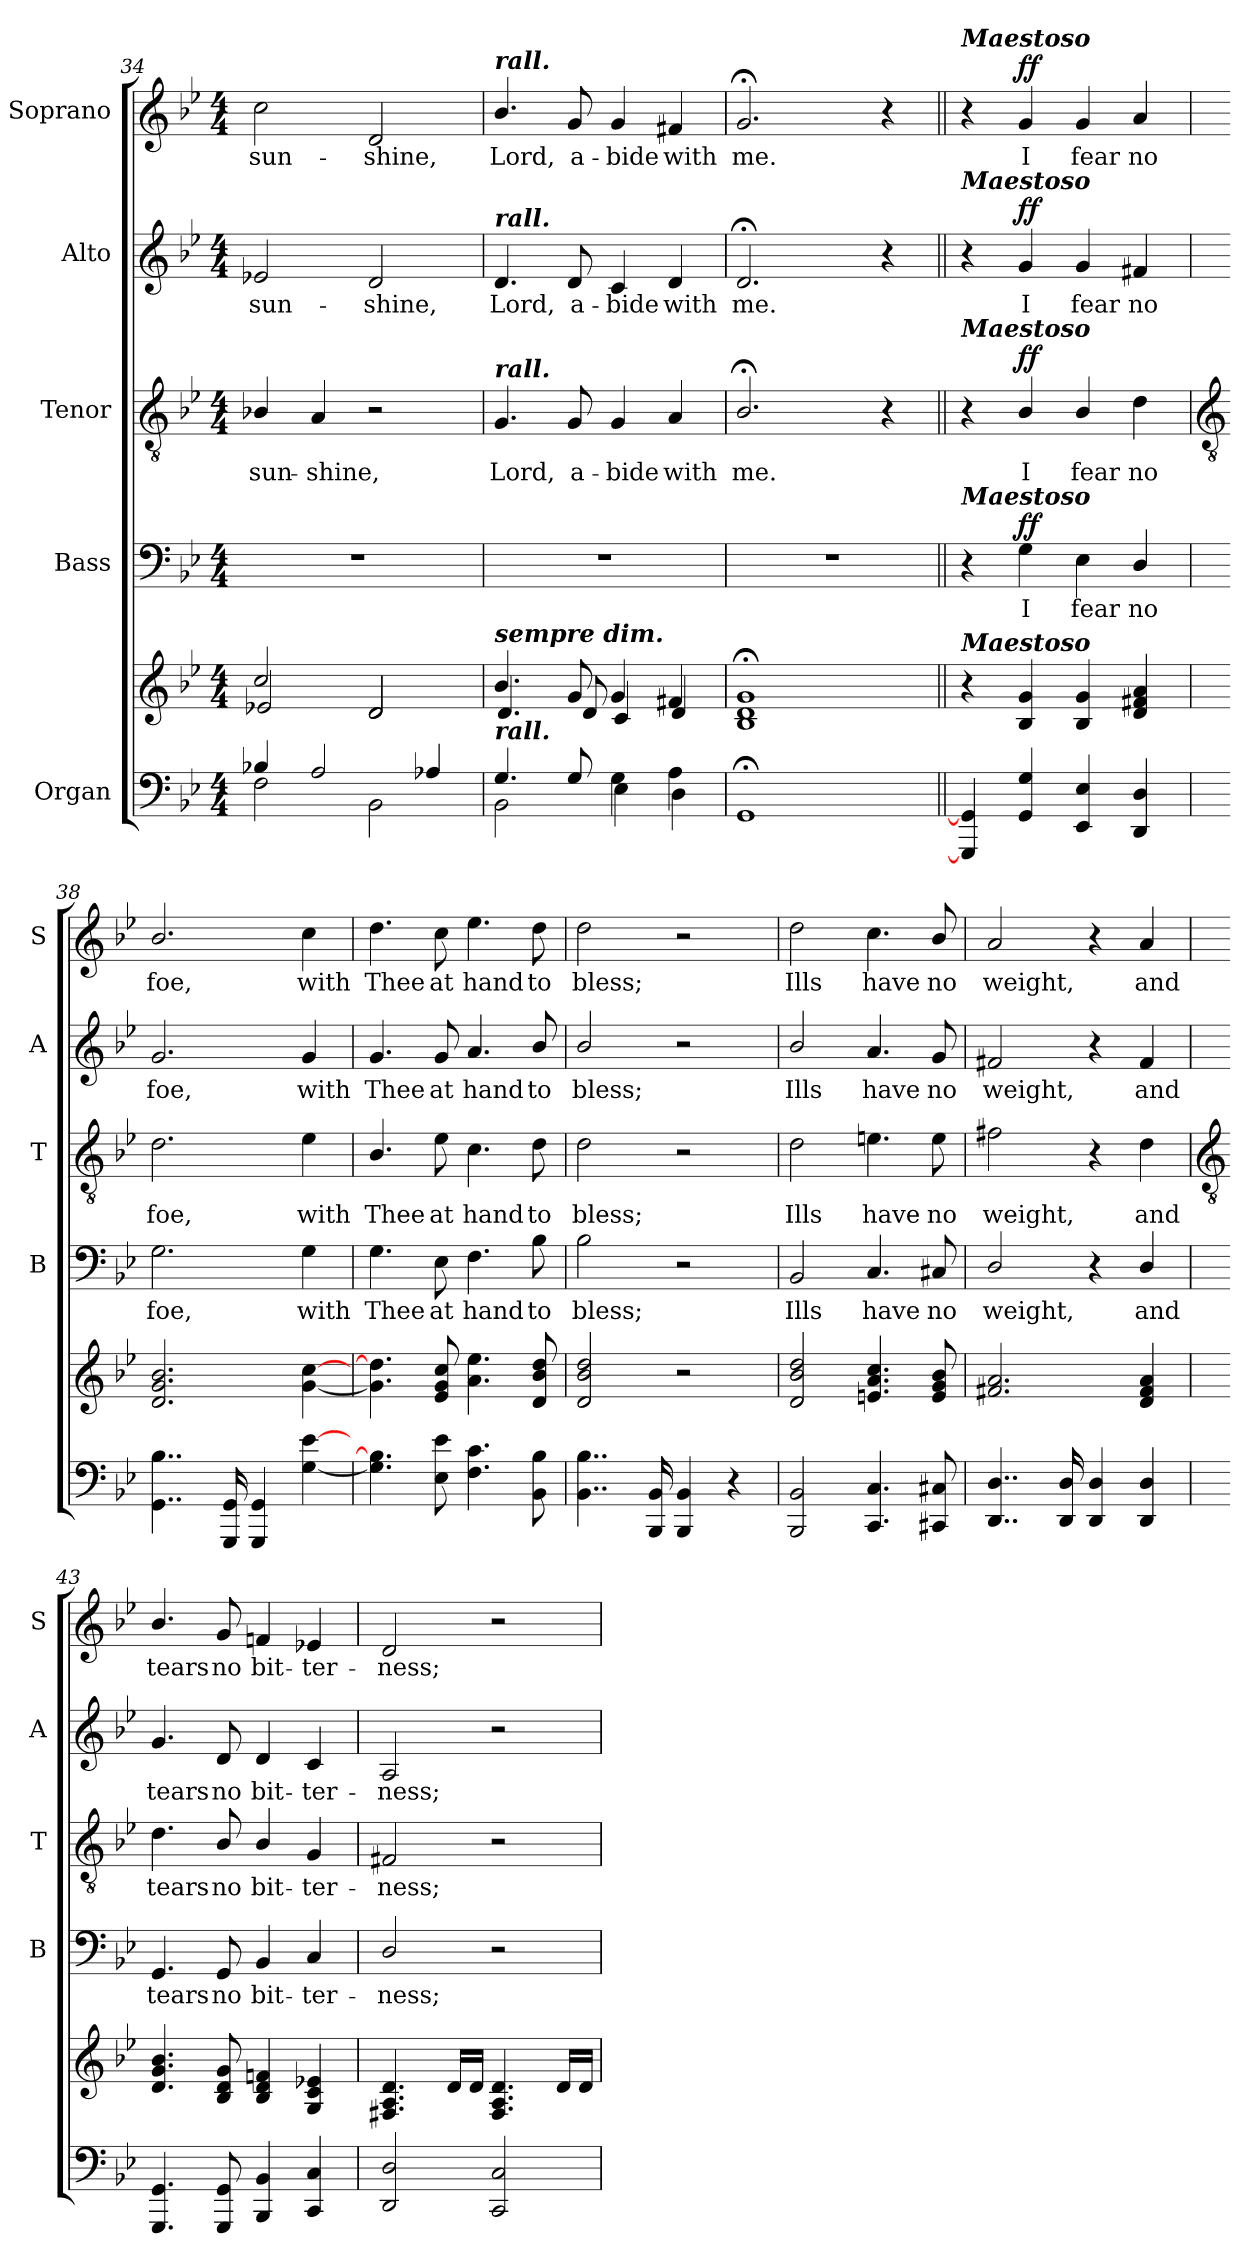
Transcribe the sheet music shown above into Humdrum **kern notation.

**kern	**kern	**kern	**text	**dynam	**kern	**text	**dynam	**kern	**text	**dynam	**kern	**text	**dynam
*part5	*part5	*part4	*part4	*part4	*part3	*part3	*part3	*part2	*part2	*part2	*part1	*part1	*part1
*staff6	*staff5	*staff4	*staff4	*staff4	*staff3	*staff3	*staff3	*staff2	*staff2	*staff2	*staff1	*staff1	*staff1
*I"Organ	*	*I"Bass	*	*	*I"Tenor	*	*	*I"Alto	*	*	*I"Soprano	*	*
*	*	*I'B	*	*	*I'T	*	*	*I'A	*	*	*I'S	*	*
*clefF4	*clefG2	*clefF4	*	*	*clefGv2	*	*	*clefG2	*	*	*clefG2	*	*
*k[b-e-]	*k[b-e-]	*k[b-e-]	*	*	*k[b-e-]	*	*	*k[b-e-]	*	*	*k[b-e-]	*	*
*B-:	*B-:	*B-:	*	*	*B-:	*	*	*B-:	*	*	*B-:	*	*
*M4/4	*M4/4	*M4/4	*	*	*M4/4	*	*	*M4/4	*	*	*M4/4	*	*
=34	=34	=34	=34	=34	=34	=34	=34	=34	=34	=34	=34	=34	=34
*^	*^	*	*	*	*	*	*	*	*	*	*	*	*
!	!	!	!	!	!	!	!	!LO:LY:b	!	!	!LO:LY:b	!	!	!LO:LY:b	!
4B-X/	2F\	2cc/	2e-X/	1r	.	.	4B-X/	sun-	.	2e-X	sun-	.	2cc	sun-	.
!	!	!	!	!	!	!	!	!LO:LY:b	!	!	!	!	!	!	!
2A/	.	.	.	.	.	.	4A	-shine,	.	.	.	.	.	.	.
!	!	!	!	!	!	!	!	!	!	!	!LO:LY:b	!	!	!LO:LY:b	!
.	2BB-\	2d/	2d/	.	.	.	2r	.	.	2d	-shine,	.	2d	-shine,	.
4A-X/	.	.	.	.	.	.	.	.	.	.	.	.	.	.	.
=35	=35	=35	=35	=35	=35	=35	=35	=35	=35	=35	=35	=35	=35	=35	=35
!	!	!	!	!	!	!	!	!	!	!	!	!	!LO:TX:a:Bi:t=rall.	!	!
!	!	!	!	!	!	!	!	!	!	!LO:TX:a:Bi:t=rall.	!	!	!	!	!
!	!	!	!	!	!	!	!LO:TX:a:Bi:t=rall.	!	!	!	!	!	!	!	!
!	!	!LO:TX:a:Bi:t=sempre dim.	!	!	!	!	!	!	!	!	!	!	!	!	!
!LO:TX:a:Bi:t=rall.	!	!	!	!	!	!	!	!	!	!	!	!	!	!	!
!	!	!	!	!	!	!	!	!LO:LY:b	!	!	!LO:LY:b	!	!	!LO:LY:b	!
4.G/	2BB-\	4.b-/	4.d/	1r	.	.	4.G	Lord,	.	4.d	Lord,	.	4.b-/	Lord,	.
!	!	!	!	!	!	!	!	!LO:LY:b	!	!	!LO:LY:b	!	!	!LO:LY:b	!
8G/	.	8g/	8d/	.	.	.	8G	a-	.	8d	a-	.	8g	a-	.
!	!	!	!	!	!	!	!	!LO:LY:b	!	!	!LO:LY:b	!	!	!LO:LY:b	!
4G\	4E-\	4g/	4c/	.	.	.	4G	-bide	.	4c	-bide	.	4g	-bide	.
!	!	!	!	!	!	!	!	!LO:LY:b	!	!	!LO:LY:b	!	!	!LO:LY:b	!
4A\	4D\	4f#X/	4d/	.	.	.	4A	with	.	4d	with	.	4f#X	with	.
=36	=36	=36	=36	=36	=36	=36	=36	=36	=36	=36	=36	=36	=36	=36	=36
!	!	!	!	!	!	!	!	!LO:LY:b	!	!	!LO:LY:b	!	!	!LO:LY:b	!
1GG;/	2ryy	1g;</	1B-\ 1d\	1r	.	.	2.B-;</	me.	.	2.d;<	me.	.	2.g;<	me.	.
.	2ryy	.	.	.	.	.	.	.	.	.	.	.	.	.	.
.	.	.	.	.	.	.	4r	.	.	4r	.	.	4r	.	.
=37||	=37||	=37||	=37||	=37||	=37||	=37||	=37||	=37||	=37||	=37||	=37||	=37||	=37||	=37||	=37||
!	!	!	!	!	!	!	!	!	!	!	!	!	!LO:TX:a:Bi:t=Maestoso	!	!
!	!	!	!	!	!	!	!	!	!	!LO:TX:a:Bi:t=Maestoso	!	!	!	!	!
!	!	!	!	!	!	!	!LO:TX:a:Bi:t=Maestoso	!	!	!	!	!	!	!	!
!	!	!	!	!LO:TX:a:Bi:t=Maestoso	!	!	!	!	!	!	!	!	!	!	!
!	!	!LO:TX:a:Bi:t=Maestoso	!	!	!	!	!	!	!	!	!	!	!	!	!
4ryy	4GGG/] 4GG/]	4r	2ryy	4r	.	.	4r	.	.	4r	.	.	4r	.	.
!	!	!	!	!	!LO:LY:b	!LO:DY:b	!	!LO:LY:b	!LO:DY:b	!	!LO:LY:b	!LO:DY:b	!	!LO:LY:b	!LO:DY:b
4GG/ 4G/	4ryy	4B-/ 4g/	.	4G	I	ff	4B-/	I	ff	4g	I	ff	4g	I	ff
!	!	!	!	!	!LO:LY:b	!	!	!LO:LY:b	!	!	!LO:LY:b	!	!	!LO:LY:b	!
4EE-/ 4E-/	2ryy	4B-/ 4g/	2ryy	4E-	fear	.	4B-/	fear	.	4g	fear	.	4g	fear	.
!	!	!	!	!	!LO:LY:b	!	!	!LO:LY:b	!	!	!LO:LY:b	!	!	!LO:LY:b	!
4DD/ 4D/	.	4d/ 4f#X/ 4a/	.	4D/	no	.	4d	no	.	4f#X	no	.	4a	no	.
*v	*v	*	*	*	*	*	*	*	*	*	*	*	*	*	*
*	*v	*v	*	*	*	*	*	*	*	*	*	*	*	*
!!LO:LB:g=z
=38	=38	=38	=38	=38	=38	=38	=38	=38	=38	=38	=38	=38	=38
*	*	*	*	*	*clefGv2	*	*	*	*	*	*	*	*
!	!	!	!LO:LY:b	!	!	!LO:LY:b	!	!	!LO:LY:b	!	!	!LO:LY:b	!
4..GG 4..B-	2.d 2.g 2.b-	2.G	foe,	.	2.d	foe,	.	2.g	foe,	.	2.b-/	foe,	.
16GGG 16GG	.	.	.	.	.	.	.	.	.	.	.	.	.
4GGG 4GG	.	.	.	.	.	.	.	.	.	.	.	.	.
!	!	!	!LO:LY:b	!	!	!LO:LY:b	!	!	!LO:LY:b	!	!	!LO:LY:b	!
[4G\ [4e-\	[4g\ [4cc\	4G	with	.	4e-	with	.	4g	with	.	4cc	with	.
=39	=39	=39	=39	=39	=39	=39	=39	=39	=39	=39	=39	=39	=39
!	!	!	!LO:LY:b	!	!	!LO:LY:b	!	!	!LO:LY:b	!	!	!LO:LY:b	!
4.G] 4.B-]	4.g] 4.dd]	4.G	Thee	.	4.B-/	Thee	.	4.g	Thee	.	4.dd	Thee	.
!	!	!	!LO:LY:b	!	!	!LO:LY:b	!	!	!LO:LY:b	!	!	!LO:LY:b	!
8E- 8e-	8e-/ 8g/ 8cc/	8E-	at	.	8e-	at	.	8g	at	.	8cc	at	.
!	!	!	!LO:LY:b	!	!	!LO:LY:b	!	!	!LO:LY:b	!	!	!LO:LY:b	!
4.F\ 4.c\	4.a\ 4.ee-\	4.F	hand	.	4.c	hand	.	4.a	hand	.	4.ee-	hand	.
!	!	!	!LO:LY:b	!	!	!LO:LY:b	!	!	!LO:LY:b	!	!	!LO:LY:b	!
8BB-\ 8B-\	8d 8b- 8dd	8B-	to	.	8d	to	.	8b-/	to	.	8dd	to	.
=40	=40	=40	=40	=40	=40	=40	=40	=40	=40	=40	=40	=40	=40
!	!	!	!LO:LY:b	!	!	!LO:LY:b	!	!	!LO:LY:b	!	!	!LO:LY:b	!
4..BB- 4..B-	2d 2b- 2dd	2B-	bless;	.	2d	bless;	.	2b-/	bless;	.	2dd	bless;	.
16BBB- 16BB-	.	.	.	.	.	.	.	.	.	.	.	.	.
4BBB- 4BB-	2r	2r	.	.	2r	.	.	2r	.	.	2r	.	.
4r	.	.	.	.	.	.	.	.	.	.	.	.	.
=41	=41	=41	=41	=41	=41	=41	=41	=41	=41	=41	=41	=41	=41
!	!	!	!LO:LY:b	!	!	!LO:LY:b	!	!	!LO:LY:b	!	!	!LO:LY:b	!
2BBB- 2BB-	2d 2b- 2dd	2BB-	Ills	.	2d	Ills	.	2b-/	Ills	.	2dd	Ills	.
!	!	!	!LO:LY:b	!	!	!LO:LY:b	!	!	!LO:LY:b	!	!	!LO:LY:b	!
4.CC 4.C	4.en 4.a 4.cc	4.C	have	.	4.en	have	.	4.a	have	.	4.cc	have	.
!	!	!	!LO:LY:b	!	!	!LO:LY:b	!	!	!LO:LY:b	!	!	!LO:LY:b	!
8CC#X 8C#X	8e 8g 8b-	8C#X	no	.	8e	no	.	8g	no	.	8b-/	no	.
=42	=42	=42	=42	=42	=42	=42	=42	=42	=42	=42	=42	=42	=42
!	!	!	!LO:LY:b	!	!	!LO:LY:b	!	!	!LO:LY:b	!	!	!LO:LY:b	!
4..DD 4..D	2.f#X 2.a	2D/	weight,	.	2f#X	weight,	.	2f#X	weight,	.	2a	weight,	.
16DD 16D	.	.	.	.	.	.	.	.	.	.	.	.	.
4DD 4D	.	4r	.	.	4r	.	.	4r	.	.	4r	.	.
!	!	!	!LO:LY:b	!	!	!LO:LY:b	!	!	!LO:LY:b	!	!	!LO:LY:b	!
4DD 4D	4d 4f# 4a	4D/	and	.	4d	and	.	4f#	and	.	4a	and	.
!!LO:LB:g=z
=43	=43	=43	=43	=43	=43	=43	=43	=43	=43	=43	=43	=43	=43
*	*	*	*	*	*clefGv2	*	*	*	*	*	*	*	*
*	*^	*	*	*	*	*	*	*	*	*	*	*	*
!	!	!	!	!LO:LY:b	!	!	!LO:LY:b	!	!	!LO:LY:b	!	!	!LO:LY:b	!
4.GGG 4.GG	4.d 4.g 4.b-	1ryy	4.GG	tears	.	4.d	tears	.	4.g	tears	.	4.b-/	tears	.
!	!	!	!	!LO:LY:b	!	!	!LO:LY:b	!	!	!LO:LY:b	!	!	!LO:LY:b	!
8GGG 8GG	8B- 8d 8g	.	8GG	no	.	8B-/	no	.	8d	no	.	8g	no	.
!	!	!	!	!LO:LY:b	!	!	!LO:LY:b	!	!	!LO:LY:b	!	!	!LO:LY:b	!
4BBB- 4BB-	4B- 4d 4fn	.	4BB-	bit-	.	4B-/	bit-	.	4d	bit-	.	4fn	bit-	.
!	!	!	!	!LO:LY:b	!	!	!LO:LY:b	!	!	!LO:LY:b	!	!	!LO:LY:b	!
4CC 4C	4G 4c 4e-X	.	4C	-ter-	.	4G	-ter-	.	4c	-ter-	.	4e-X	-ter-	.
=44	=44	=44	=44	=44	=44	=44	=44	=44	=44	=44	=44	=44	=44	=44
!	!	!	!	!LO:LY:b	!	!	!LO:LY:b	!	!	!LO:LY:b	!	!	!LO:LY:b	!
2DD 2D	4.F#X 4.A 4.d	1ryy	2D/	-ness;	.	2F#X	-ness;	.	2A	-ness;	.	2d	-ness;	.
.	16dLL	.	.	.	.	.	.	.	.	.	.	.	.	.
.	16dJJ	.	.	.	.	.	.	.	.	.	.	.	.	.
2CC 2C	4.F# 4.A 4.d	.	2r	.	.	2r	.	.	2r	.	.	2r	.	.
.	16dLL	.	.	.	.	.	.	.	.	.	.	.	.	.
.	16dJJ	.	.	.	.	.	.	.	.	.	.	.	.	.
*	*v	*v	*	*	*	*	*	*	*	*	*	*	*	*
=	=	=	=	=	=	=	=	=	=	=	=	=	=
*-	*-	*-	*-	*-	*-	*-	*-	*-	*-	*-	*-	*-	*-
